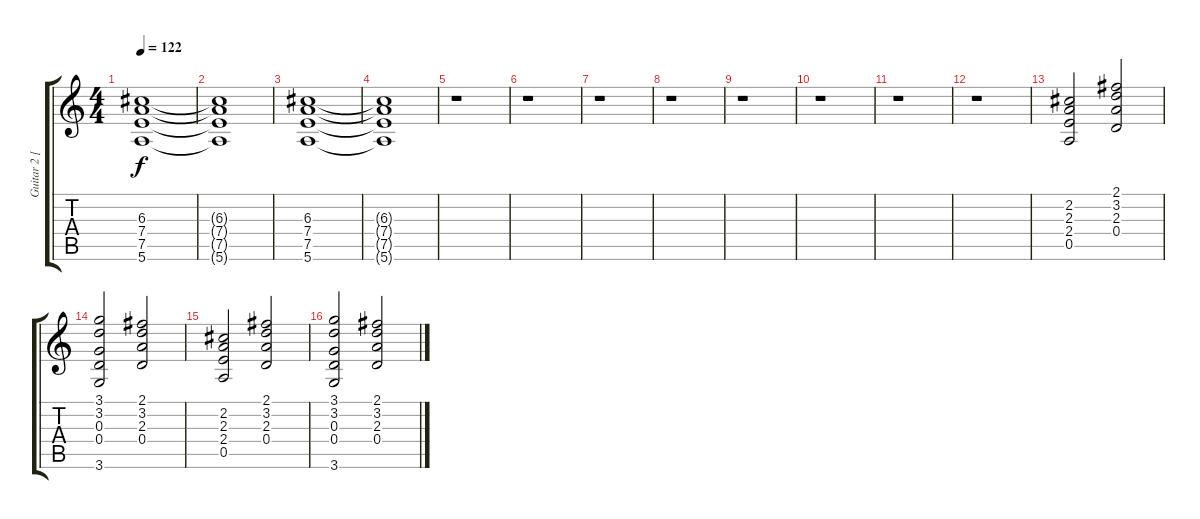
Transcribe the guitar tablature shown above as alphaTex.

\track ("Guitar 2 [acoustic]" "Guitar 2 [") {instrument acousticguitarnylon}
\staff {score tabs}
\tuning (E4 B3 G3 D3 A2 E2) {hide}
\ts (4 4)
\tempo 122
\clef g2
\ks c
(6.3 7.4 7.5 5.6).1{dy f} |
(6.3{t} 7.4{t} 7.5{t} 5.6{t}).1 |
(6.3 7.4 7.5 5.6).1{instrument fx6goblins} |
(6.3{t} 7.4{t} 7.5{t} 5.6{t}).1 |
r.1 |
r.1 |
r.1 |
r.1 |
r.1 |
r.1 |
r.1 |
r.1 |
(2.2 2.3 2.4 0.5).2{instrument acousticguitarnylon} (2.1 3.2 2.3 0.4).2 |
(3.1 3.2 0.3 0.4 3.6).2 (2.1 3.2 2.3 0.4).2 |
(2.2 2.3 2.4 0.5).2 (2.1 3.2 2.3 0.4).2 |
(3.1 3.2 0.3 0.4 3.6).2 (2.1 3.2 2.3 0.4).2
